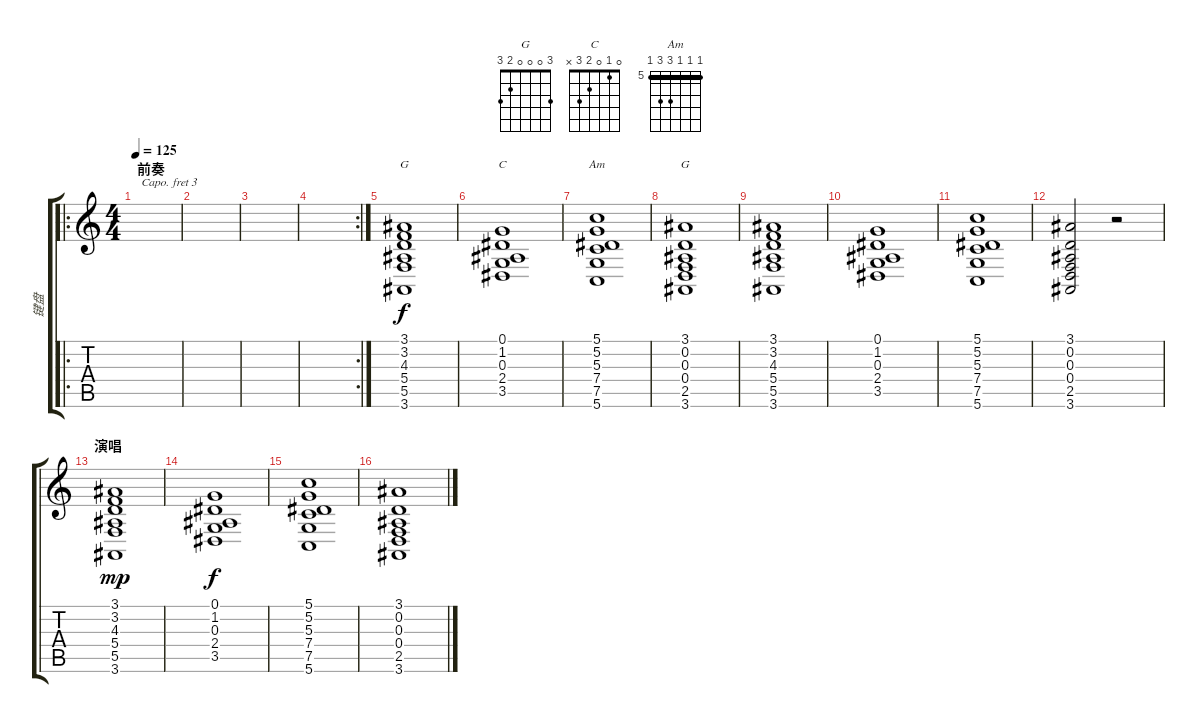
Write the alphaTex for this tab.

\track ("键盘" "键盘") {instrument synthstrings1}
\staff {score tabs}
\capo 3
\tuning (E4 B3 G3 D3 A2 E2) {hide}
\chord ("G" 3 3 4 5 5 3) {barre 3}
\chord ("C" 0 1 0 2 3 x)
\chord ("Am" 5 5 5 7 7 5) {firstfret 5 barre 5}
\chord ("G" 3 0 0 0 2 3)
\ro
\ts (4 4)
\section ("" "前奏")
\tempo 125
\clef g2
\ks c
|
|
|
\rc 2
|
(3.1 3.2 4.3 5.4 5.5 3.6).1{ch "G"} |
(0.1 1.2 0.3 2.4 3.5).1{ch "C" dy f} |
(5.1 5.2 5.3 7.4 7.5 5.6).1{ch "Am"} |
(3.1 0.2 0.3 0.4 2.5 3.6).1{ch "G"} |
(3.1 3.2 4.3 5.4 5.5 3.6).1 |
(0.1 1.2 0.3 2.4 3.5).1 |
(5.1 5.2 5.3 7.4 7.5 5.6).1 |
(3.1 0.2 0.3 0.4 2.5 3.6).2 r.2 |
\section ("" "演唱")
(3.1 3.2 4.3 5.4 5.5 3.6).1{dy mp} |
(0.1 1.2 0.3 2.4 3.5).1{dy f} |
(5.1 5.2 5.3 7.4 7.5 5.6).1 |
(3.1 0.2 0.3 0.4 2.5 3.6).1
